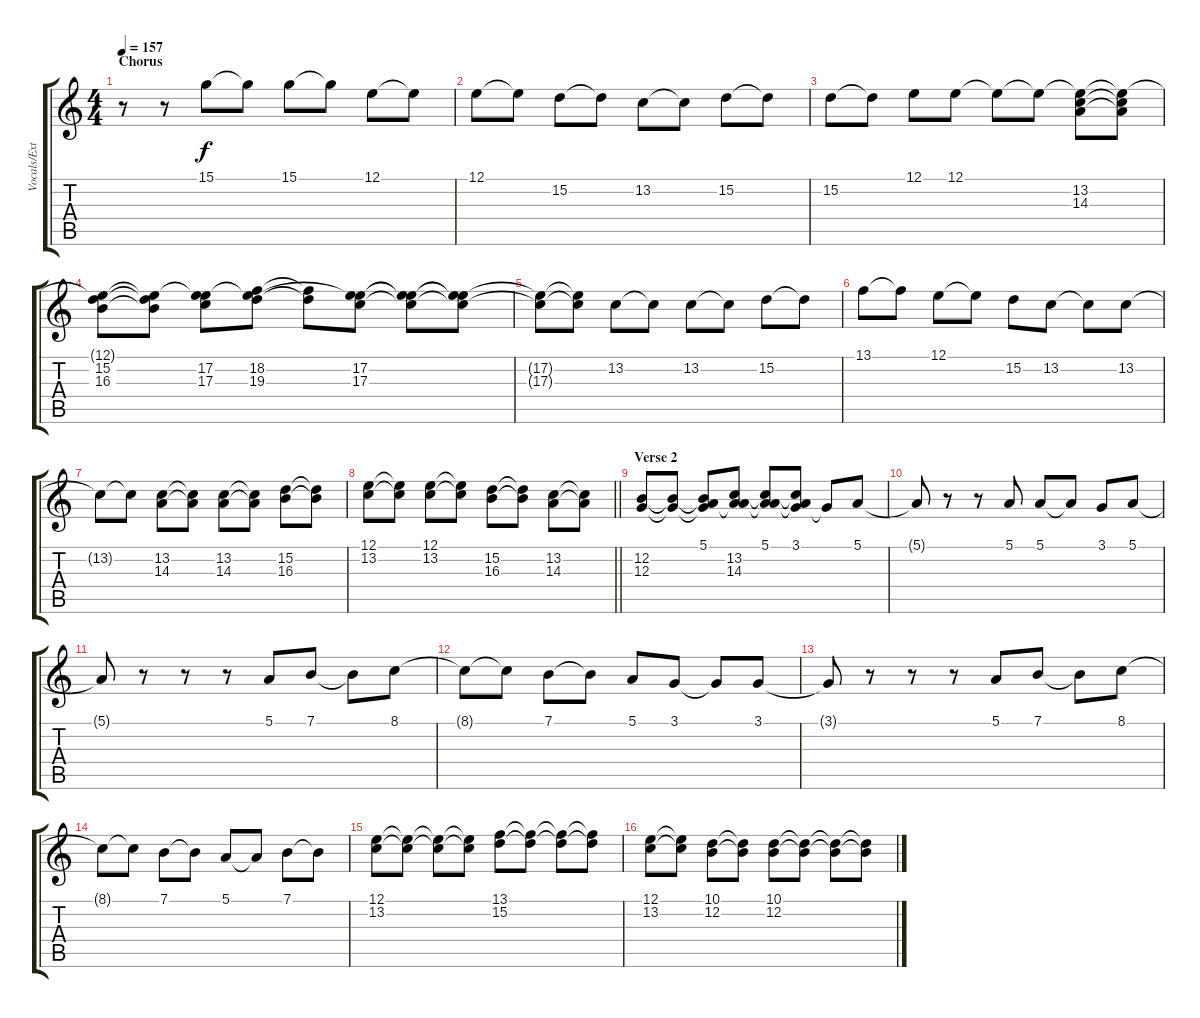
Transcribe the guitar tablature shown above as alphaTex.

\track ("Vocals/Extra guitar" "Vocals/Ext") {instrument lead2sawtooth}
\staff {score tabs}
\tuning (E4 B3 G3 D3 A2 D2) {hide}
\ts (4 4)
\section ("" "Chorus")
\tempo 157
\clef g2
\ks c
r.8{dy f} r.8 15.1.8 15.1{t}.8 15.1.8 15.1{t}.8 12.1.8 12.1{t}.8 |
12.1.8 12.1{t}.8 15.2.8 15.2{t}.8 13.2.8 13.2{t}.8 15.2.8 15.2{t}.8 |
15.2.8 15.2{t}.8 12.1.8 12.1.8 12.1{t}.8 12.1{t}.8 (12.1{t} 13.2 14.3).8 (12.1{t} 13.2{t} 14.3{t}).8 |
(12.1{t} 15.2 16.3).8 (12.1{t} 15.2{t} 16.3{t}).8 (12.1{t} 17.2 17.3).8 (12.1{t} 18.2 19.3).8 (18.2{t} 19.3{t}).8 (12.1{t} 17.2 17.3).8 (12.1{t} 17.2{t} 17.3{t}).8 (12.1{t} 17.2{t} 17.3{t}).8 |
(17.2{t} 17.3{t}).8 (17.2{t} 17.3{t}).8 13.2.8 13.2{t}.8 13.2.8 13.2{t}.8 15.2.8 15.2{t}.8 |
13.1.8 13.1{t}.8 12.1.8 12.1{t}.8 15.2.8 13.2.8 13.2{t}.8 13.2.8 |
13.2{t}.8 13.2{t}.8 (13.2 14.3).8 (13.2{t} 14.3{t}).8 (13.2 14.3).8 (13.2{t} 14.3{t}).8 (15.2 16.3).8 (15.2{t} 16.3{t}).8 |
\barLineRight lightlight
(12.1 13.2).8 (12.1{t} 13.2{t}).8 (12.1 13.2).8 (12.1{t} 13.2{t}).8 (15.2 16.3).8 (15.2{t} 16.3{t}).8 (13.2 14.3).8 (13.2{t} 14.3{t}).8 |
\section ("" "Verse 2")
(12.2 12.3).8 (12.2{t} 12.3{t}).8 (5.1 12.2{t} 12.3{t}).8 (5.1{t} 13.2 14.3).8 (5.1 13.2{t} 14.3{t}).8 (3.1 13.2{t} 14.3{t}).8 3.1{t}.8 5.1.8 |
5.1{t}.8 r.8 r.8 5.1.8 5.1.8 5.1{t}.8 3.1.8 5.1.8 |
5.1{t}.8 r.8 r.8 r.8 5.1.8 7.1.8 7.1{t}.8 8.1.8 |
8.1{t}.8 8.1{t}.8 7.1.8 7.1{t}.8 5.1.8 3.1.8 3.1{t}.8 3.1.8 |
3.1{t}.8 r.8 r.8 r.8 5.1.8 7.1.8 7.1{t}.8 8.1.8 |
8.1{t}.8 8.1{t}.8 7.1.8 7.1{t}.8 5.1.8 5.1{t}.8 7.1.8 7.1{t}.8 |
(12.1 13.2).8 (12.1{t} 13.2{t}).8 (12.1{t} 13.2{t}).8 (12.1{t} 13.2{t}).8 (13.1 15.2).8 (13.1{t} 15.2{t}).8 (13.1{t} 15.2{t}).8 (13.1{t} 15.2{t}).8 |
(12.1 13.2).8 (12.1{t} 13.2{t}).8 (10.1 12.2).8 (10.1{t} 12.2{t}).8 (10.1 12.2).8 (10.1{t} 12.2{t}).8 (10.1{t} 12.2{t}).8 (10.1{t} 12.2{t}).8
